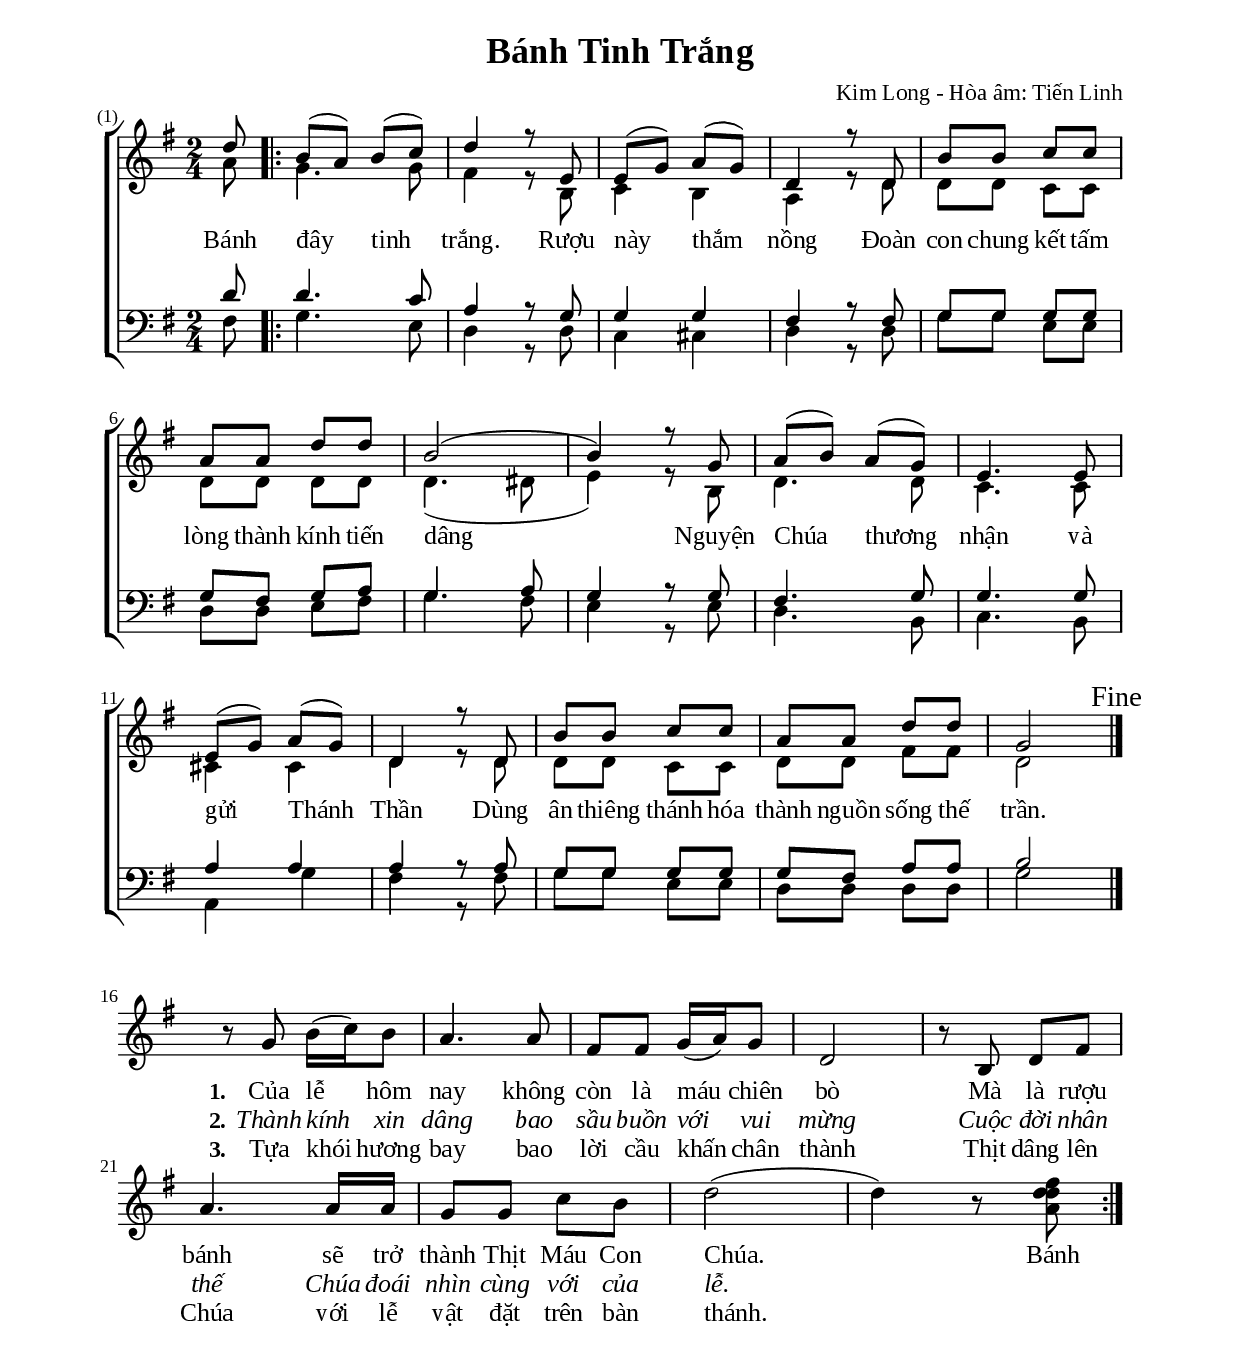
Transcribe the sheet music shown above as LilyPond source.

\version "2.18.2"
\include "english.ly"

\header {
  title = "Bánh Tinh Trắng"
  composer = "Kim Long - Hòa âm: Tiến Linh"
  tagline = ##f
}

globalSettings = {
  \set Score.barNumberVisibility = #all-bar-numbers-visible
  \key g \major
  \time 2/4
}

verseSettings = {
  \phrasingSlurDashed
}

\paper {
  #(set-paper-size "a4")
  top-margin = 15\mm
  bottom-margin = 15\mm
  left-margin = 20\mm
  right-margin = 20\mm
  indent = #0
  #(define fonts
	 (make-pango-font-tree "Liberation Serif"
	 		       "Liberation Serif"
			       "Liberation Serif"
			       (/ 20 20)))
}

printItalic = \with {
  \override LyricText.font-shape = #'italic
}

% Soprano chorus music
musicChorusSoprano = \relative c'' {
  \partial 8 d8 |
  \set Score.repeatCommands = #'(start-repeat)
  b (a) b (c) |
  d4 r8 e, |
  e (g) a (g) |
  d4 r8 d |
  b' b c c |
  a a d d |
  b2 ( |
  b4) r8 g |
  a (b) a (g) |
  e4. e8 |
  e (g) a (g) |
  d4 r8 d |
  b' b c c |
  a a d d |
  g,2 \mark "Fine" \bar "|."
}

% Alto chorus music
musicChorusAlto = \relative c'' {
  \partial 8 a8 |
  g4. g8 |
  fs4 r8 b, |
  c4 b |
  a r8 d |
  d d c c |
  d d d d |
  d4. (ds8 |
  e4) r8 b |
  d4. d8 |
  c4. c8 |
  cs4 cs |
  d r8 d |
  d d c c |
  d d fs fs |
  d2
}

% Tenor chorus music
musicChorusTenor = \relative c' {
  \partial 8 d8 |
  d4. c8 |
  a4 r8 g |
  g4 g |
  fs r8 fs |
  g g g g |
  g fs g a |
  g4. a8 |
  g4 r8 g |
  fs4. g8 |
  g4. g8 |
  a4 a |
  a r8 a |
  g g g g |
  g fs a a |
  b2
}

% Basso chorus music
musicChorusBasso = \relative c {
  \partial 8 fs8 |
  g4. e8 |
  d4 r8 d |
  c4 cs |
  d r8 d |
  g g e e |
  d d e fs |
  g4. fs8 |
  e4 r8 e |
  d4. b8 |
  c4. b8 |
  a4 g' |
  fs r8 fs |
  g g e e |
  d d d d |
  g2
}

% Verse music
verseMusic = \relative c'' {
  \bar "" \set Score.currentBarNumber = #16
  r8 g b16 (c) b8 |
  a4. a8 |
  fs fs g16 (a) g8 |
  d2 |
  r8 b d fs |
  a4. a16 a |
  g8 g c b |
  d2 ( |
  d4) r8 <d a d fs>
  \set Score.repeatCommands = #'(end-repeat)
}


% Chorus lyrics
lyricChorus = \lyricmode {
  Bánh đây tinh trắng. Rượu này thắm nồng
  Đoàn con chung kết tấm lòng thành kính tiến dâng
  Nguyện Chúa thương nhận và gửi Thánh Thần
  Dùng ân thiêng thánh hóa thành nguồn sống thế trần.
}

% Verse lyrics
lyricVerseOne = \lyricmode {
  \set stanza = #"1."
  Của lễ hôm nay không còn là máu chiên bò
  Mà là rượu bánh sẽ trở thành Thịt Máu Con Chúa.
  Bánh
}

lyricVerseTwo = \lyricmode {
  \set stanza = #"2."
  Thành kính xin dâng bao sầu buồn với vui mừng
  Cuộc đời nhân thế Chúa đoái nhìn cùng với của lễ.
}

lyricVerseThree = \lyricmode {
  \set stanza = #"3."
  Tựa khói hương bay bao lời cầu khấn chân thành
  Thịt dâng lên Chúa với lễ vật đặt trên bàn thánh.
}

% Layout

\score {
    \new ChoirStaff <<
      \new Staff <<
        \clef "treble"
        \new Voice = "soprano" {
          \voiceOne \globalSettings \stemUp \slurUp \musicChorusSoprano
        }
        \new Voice = "alto" {
          \voiceTwo \globalSettings \stemDown \slurDown \musicChorusAlto
        }
      >>
      \new Lyrics \lyricsto soprano \lyricChorus
      \new Staff <<
        \clef "bass"
        \new Voice = "tenor" {
          \voiceOne \globalSettings \stemUp \slurUp \musicChorusTenor
        }
        \new Voice = "basso" {
          \voiceTwo \globalSettings \stemDown \slurDown \musicChorusBasso
        }
      >>
    >>
}

\score {
  \new ChoirStaff <<
  \new Staff = verses <<
    \override Staff.TimeSignature.transparent = ##t
      \new Voice = "verse" {
        \globalSettings \stemNeutral \verseMusic
      }
    >>
    \new Lyrics \lyricsto verse \lyricVerseOne
    \new Lyrics \printItalic \lyricsto verse \lyricVerseTwo
    \new Lyrics \lyricsto verse \lyricVerseThree
  >>
}

